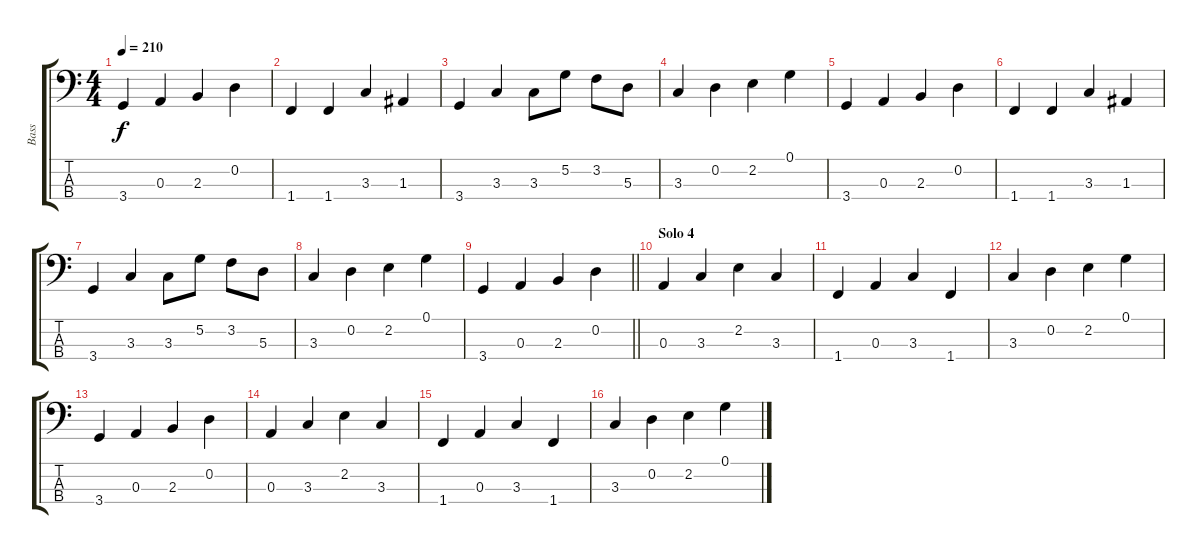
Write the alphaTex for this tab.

\track ("Bass" "Bass") {instrument electricbassfinger}
\staff {score tabs}
\tuning (G2 D2 A1 E1) {hide}
\ts (4 4)
\tempo 210
\clef f4
\ks c
3.4.4{dy f} 0.3.4 2.3.4 0.2.4 |
1.4.4 1.4.4 3.3.4 1.3.4 |
3.4.4 3.3.4 3.3.8 5.2.8 3.2.8 5.3.8 |
3.3.4 0.2.4 2.2.4 0.1.4 |
3.4.4 0.3.4 2.3.4 0.2.4 |
1.4.4 1.4.4 3.3.4 1.3.4 |
3.4.4 3.3.4 3.3.8 5.2.8 3.2.8 5.3.8 |
3.3.4 0.2.4 2.2.4 0.1.4 |
\barLineRight lightlight
3.4.4 0.3.4 2.3.4 0.2.4 |
\section ("" "Solo 4")
0.3.4 3.3.4 2.2.4 3.3.4 |
1.4.4 0.3.4 3.3.4 1.4.4 |
3.3.4 0.2.4 2.2.4 0.1.4 |
3.4.4 0.3.4 2.3.4 0.2.4 |
0.3.4 3.3.4 2.2.4 3.3.4 |
1.4.4 0.3.4 3.3.4 1.4.4 |
3.3.4 0.2.4 2.2.4 0.1.4
